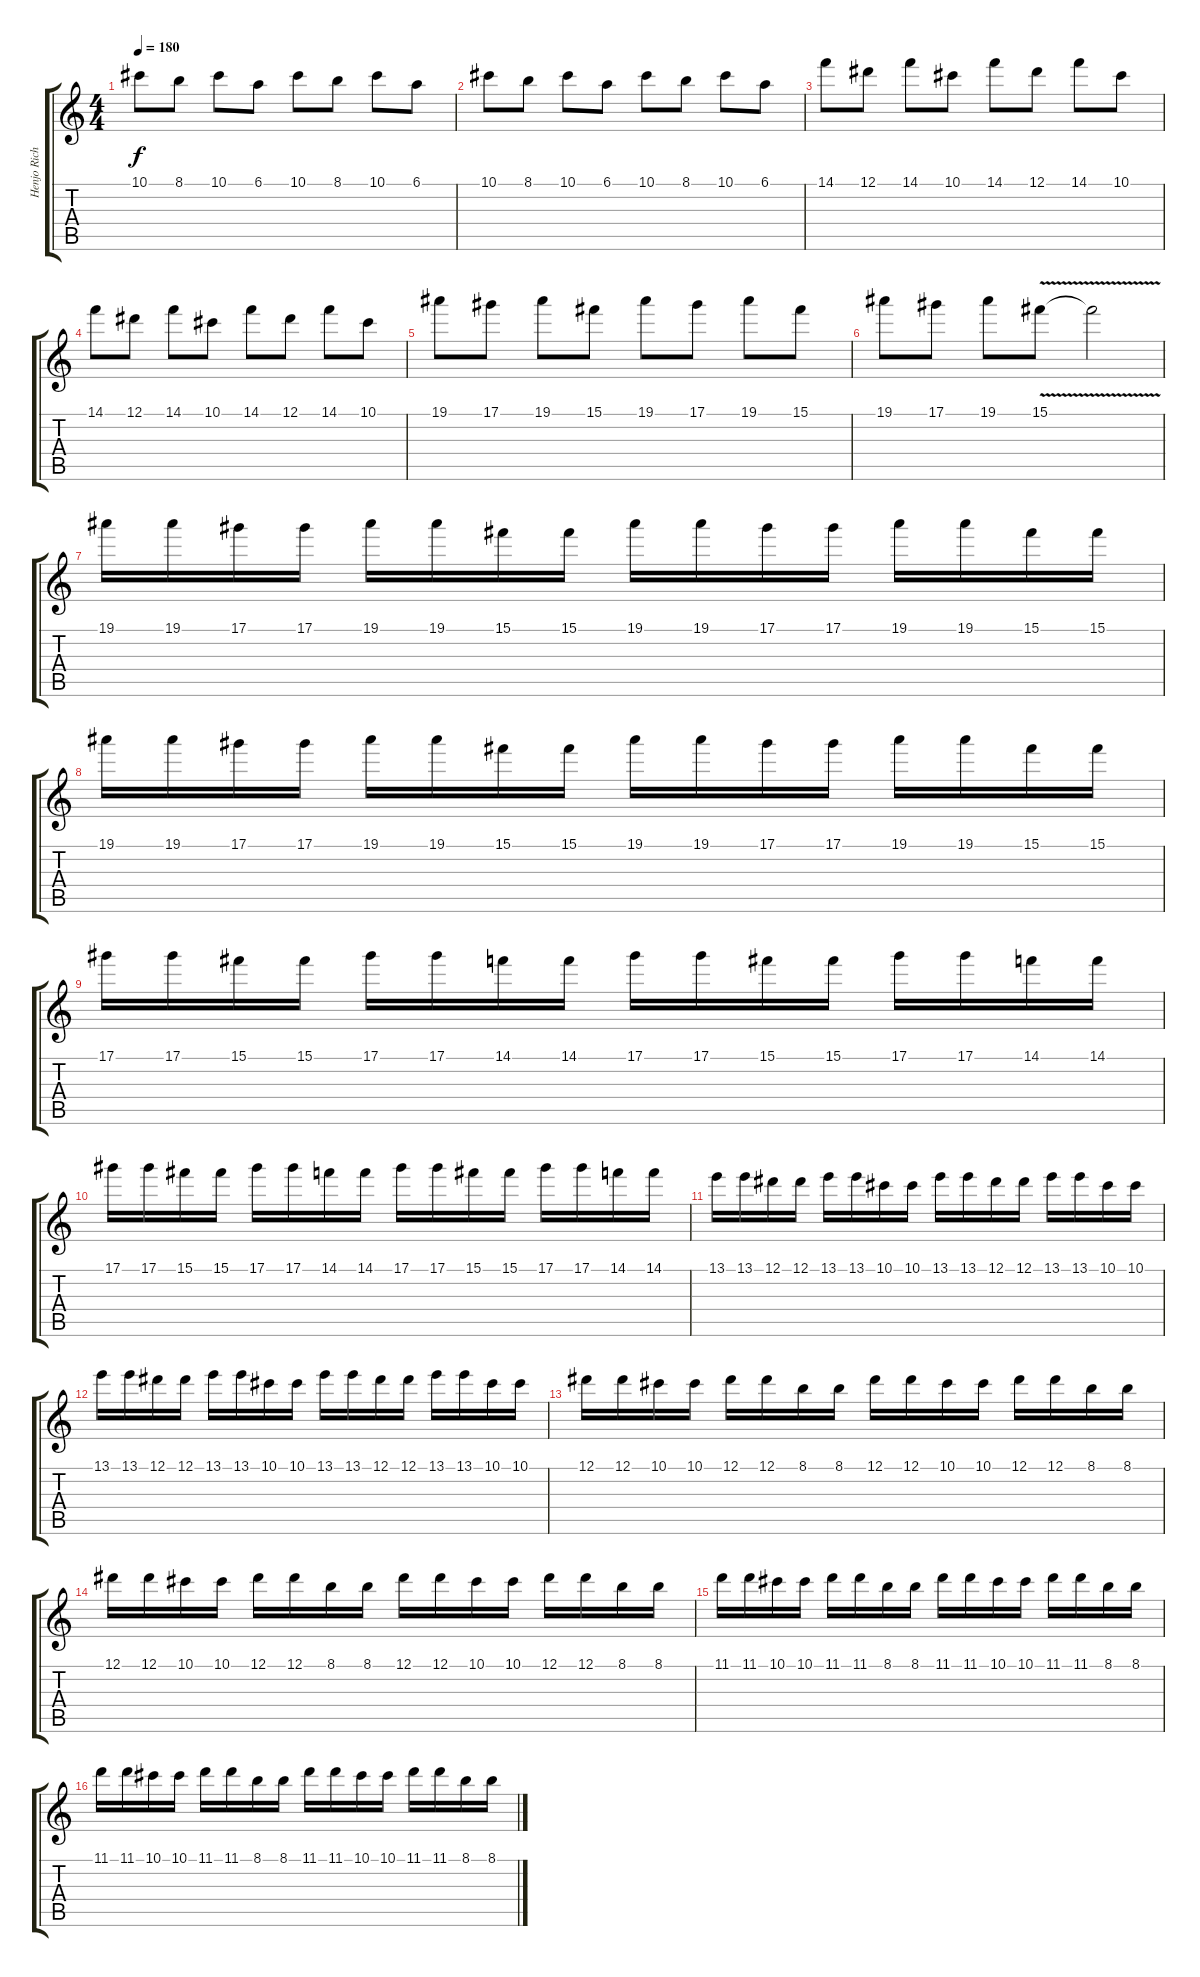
\track ("Henjo Richter Lead 2" "Henjo Rich") {instrument distortionguitar}
\staff {score tabs}
\tuning (Eb4 Bb3 Gb3 Db3 Ab2 Eb2) {hide}
\ts (4 4)
\tempo 180
\clef g2
\ks c
10.1.8{dy f} 8.1.8 10.1.8 6.1.8 10.1.8 8.1.8 10.1.8 6.1.8 |
10.1.8 8.1.8 10.1.8 6.1.8 10.1.8 8.1.8 10.1.8 6.1.8 |
14.1.8 12.1.8 14.1.8 10.1.8 14.1.8 12.1.8 14.1.8 10.1.8 |
14.1.8 12.1.8 14.1.8 10.1.8 14.1.8 12.1.8 14.1.8 10.1.8 |
19.1.8 17.1.8 19.1.8 15.1.8 19.1.8 17.1.8 19.1.8 15.1.8 |
19.1.8 17.1.8 19.1.8 15.1{v}.8 15.1{t}.2 |
19.1.16 19.1.16 17.1.16 17.1.16 19.1.16 19.1.16 15.1.16 15.1.16 19.1.16 19.1.16 17.1.16 17.1.16 19.1.16 19.1.16 15.1.16 15.1.16 |
19.1.16 19.1.16 17.1.16 17.1.16 19.1.16 19.1.16 15.1.16 15.1.16 19.1.16 19.1.16 17.1.16 17.1.16 19.1.16 19.1.16 15.1.16 15.1.16 |
17.1.16 17.1.16 15.1.16 15.1.16 17.1.16 17.1.16 14.1.16 14.1.16 17.1.16 17.1.16 15.1.16 15.1.16 17.1.16 17.1.16 14.1.16 14.1.16 |
17.1.16 17.1.16 15.1.16 15.1.16 17.1.16 17.1.16 14.1.16 14.1.16 17.1.16 17.1.16 15.1.16 15.1.16 17.1.16 17.1.16 14.1.16 14.1.16 |
13.1.16 13.1.16 12.1.16 12.1.16 13.1.16 13.1.16 10.1.16 10.1.16 13.1.16 13.1.16 12.1.16 12.1.16 13.1.16 13.1.16 10.1.16 10.1.16 |
13.1.16 13.1.16 12.1.16 12.1.16 13.1.16 13.1.16 10.1.16 10.1.16 13.1.16 13.1.16 12.1.16 12.1.16 13.1.16 13.1.16 10.1.16 10.1.16 |
12.1.16 12.1.16 10.1.16 10.1.16 12.1.16 12.1.16 8.1.16 8.1.16 12.1.16 12.1.16 10.1.16 10.1.16 12.1.16 12.1.16 8.1.16 8.1.16 |
12.1.16 12.1.16 10.1.16 10.1.16 12.1.16 12.1.16 8.1.16 8.1.16 12.1.16 12.1.16 10.1.16 10.1.16 12.1.16 12.1.16 8.1.16 8.1.16 |
11.1.16 11.1.16 10.1.16 10.1.16 11.1.16 11.1.16 8.1.16 8.1.16 11.1.16 11.1.16 10.1.16 10.1.16 11.1.16 11.1.16 8.1.16 8.1.16 |
11.1.16 11.1.16 10.1.16 10.1.16 11.1.16 11.1.16 8.1.16 8.1.16 11.1.16 11.1.16 10.1.16 10.1.16 11.1.16 11.1.16 8.1.16 8.1.16
